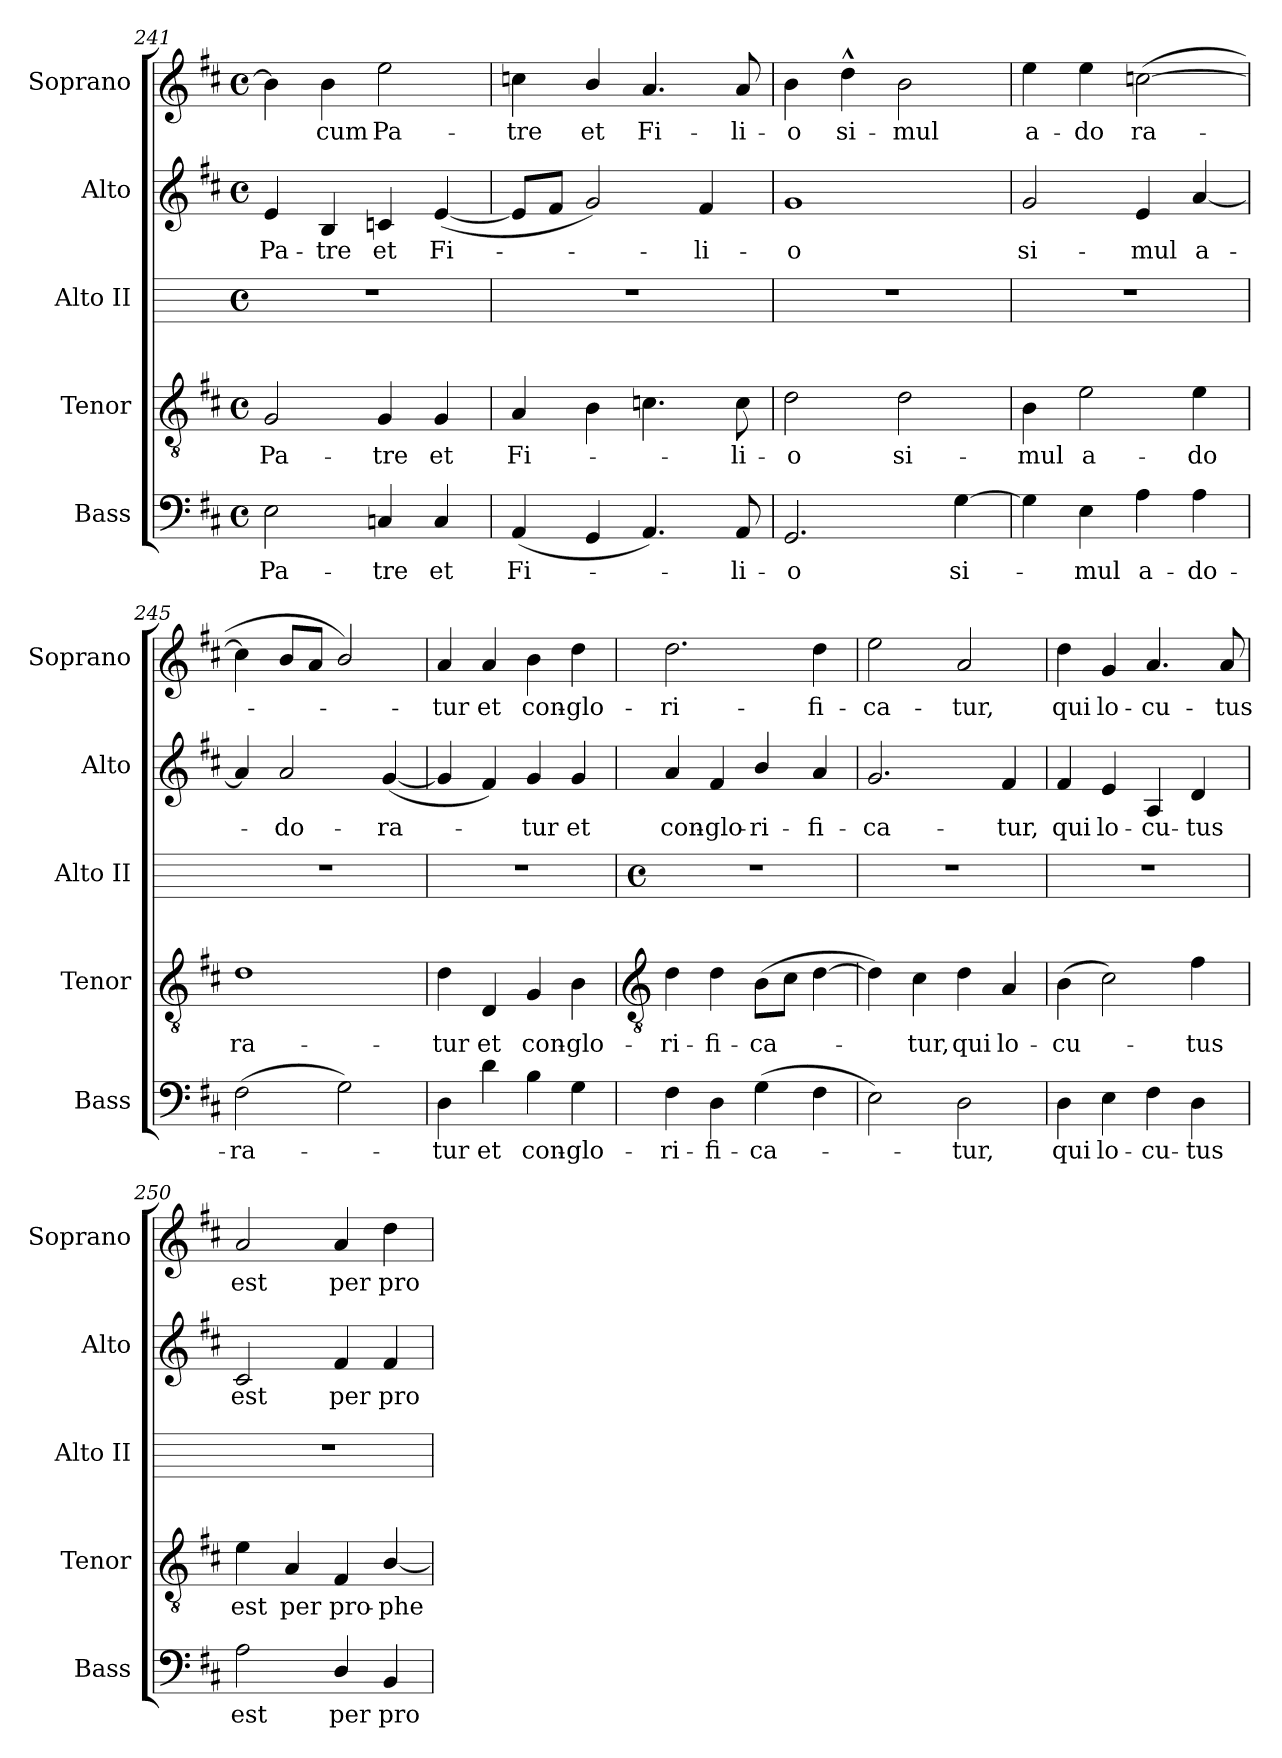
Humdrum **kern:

**kern	**text	**kern	**text	**kern	**kern	**text	**kern	**text
*part5	*part5	*part4	*part4	*part3	*part2	*part2	*part1	*part1
*staff5	*staff5	*staff4	*staff4	*staff3	*staff2	*staff2	*staff1	*staff1
*I"Bass	*	*I"Tenor	*	*I"Alto II	*I"Alto	*	*I"Soprano	*
*I'Bass	*	*I'Tenor	*	*I'Alto II	*I'Alto	*	*I'Soprano	*
*clefF4	*	*clefGv2	*	*	*clefG2	*	*clefG2	*
*k[f#c#]	*	*k[f#c#]	*	*	*k[f#c#]	*	*k[f#c#]	*
*D:	*	*D:	*	*	*D:	*	*D:	*
*M4/4	*	*M4/4	*	*M4/4	*M4/4	*	*M4/4	*
*met(c)	*	*met(c)	*	*met(c)	*met(c)	*	*met(c)	*
=241	=241	=241	=241	=241	=241	=241	=241	=241
!	!LO:LY:b	!	!LO:LY:b	!	!	!LO:LY:b	!	!
2E	Pa-	2G	Pa-	1r	4e	Pa-	4b]	.
!	!	!	!	!	!	!LO:LY:b	!	!LO:LY:b
.	.	.	.	.	4B	-tre	4b	cum
!	!LO:LY:b	!	!LO:LY:b	!	!	!LO:LY:b	!	!LO:LY:b
4Cn	-tre	4G	-tre	.	4cn	et	2ee	Pa-
!	!LO:LY:b	!	!LO:LY:b	!	!	!LO:LY:b	!	!
4C	et	4G	et	.	(<[4e	Fi-	.	.
=242	=242	=242	=242	=242	=242	=242	=242	=242
!	!LO:LY:b	!	!LO:LY:b	!	!	!	!	!LO:LY:b
(<4AA	Fi-	4A	Fi-	1r	8eL]	.	4ccn	-tre
.	.	.	.	.	8f#J	.	.	.
!	!	!	!	!	!	!	!	!LO:LY:b
4GG	.	4B	.	.	2g)	.	4b/	et
!	!	!	!	!	!	!	!	!LO:LY:b
4.AA)	.	4.cn	.	.	.	.	4.a	Fi-
!	!	!	!	!	!	!LO:LY:b	!	!
.	.	.	.	.	4f#	li-	.	.
!	!LO:LY:b	!	!LO:LY:b	!	!	!	!	!LO:LY:b
8AA	li-	8c	li-	.	.	.	8a	-li-
=243	=243	=243	=243	=243	=243	=243	=243	=243
!	!LO:LY:b	!	!LO:LY:b	!	!	!LO:LY:b	!	!LO:LY:b
2.GG	-o	2d	-o	1r	1g	-o	4b	-o
!	!	!	!	!	!	!	!	!LO:LY:b
.	.	.	.	.	.	.	4dd^^	si-
!	!	!	!LO:LY:b	!	!	!	!	!LO:LY:b
.	.	2d	si-	.	.	.	2b	-mul
!	!LO:LY:b	!	!	!	!	!	!	!
[4G	si-	.	.	.	.	.	.	.
=244	=244	=244	=244	=244	=244	=244	=244	=244
!	!	!	!LO:LY:b	!	!	!LO:LY:b	!	!LO:LY:b
4G\]	.	4B	-mul	1r	2g	si-	4ee	a-
!	!LO:LY:b	!	!LO:LY:b	!	!	!	!	!LO:LY:b
4E\	mul	2e	a-	.	.	.	4ee	-do
!	!LO:LY:b	!	!	!	!	!LO:LY:b	!	!LO:LY:b
4A\	a-	.	.	.	4e	-mul	(<[2ccn	ra-
!	!LO:LY:b	!	!LO:LY:b	!	!	!LO:LY:b	!	!
4A\	-do-	4e	-do	.	[4a	a-	.	.
=245	=245	=245	=245	=245	=245	=245	=245	=245
!	!LO:LY:b	!	!LO:LY:b	!	!	!	!	!
(>2F#\	-ra-	1d	ra-	1r	4a]	.	4cc]	.
!	!	!	!	!	!	!LO:LY:b	!	!
.	.	.	.	.	2a	do-	8bL	.
.	.	.	.	.	.	.	8aJ	.
2G\)	.	.	.	.	.	.	2b/)	.
!	!	!	!	!	!	!LO:LY:b	!	!
.	.	.	.	.	(<[4g	-ra-	.	.
=246	=246	=246	=246	=246	=246	=246	=246	=246
!	!LO:LY:b	!	!LO:LY:b	!	!	!	!	!LO:LY:b
4D\	tur	4d	-tur	1r	4g]	.	4a	tur
!	!LO:LY:b	!	!LO:LY:b	!	!	!	!	!LO:LY:b
4d\	et	4D	et	.	4f#)	.	4a	et
!	!LO:LY:b	!	!LO:LY:b	!	!	!LO:LY:b	!	!LO:LY:b
4B\	con-	4G	con-	.	4g	tur	4b	con-
!	!LO:LY:b	!	!LO:LY:b	!	!	!LO:LY:b	!	!LO:LY:b
4G	-glo-	4B	-glo-	.	4g	et	4dd	-glo-
!!LO:LB:g=z
=247	=247	=247	=247	=247	=247	=247	=247	=247
*	*	*clefGv2	*	*	*	*	*	*
*	*	*	*	*M4/4	*	*	*	*
*	*	*	*	*met(c)	*	*	*	*
!	!LO:LY:b	!	!LO:LY:b	!	!	!LO:LY:b	!	!LO:LY:b
4F#	-ri-	4d	-ri-	1r	4a	con-	2.dd	-ri-
!	!LO:LY:b	!	!LO:LY:b	!	!	!LO:LY:b	!	!
4D\	-fi-	4d	-fi-	.	4f#	-glo-	.	.
!	!LO:LY:b	!	!LO:LY:b	!	!	!LO:LY:b	!	!
(>4G\	-ca-	(>8BL	-ca-	.	4b/	-ri-	.	.
.	.	8c#J	.	.	.	.	.	.
!	!	!	!	!	!	!LO:LY:b	!	!LO:LY:b
4F#\	.	[4d	.	.	4a	-fi-	4dd	-fi-
=248	=248	=248	=248	=248	=248	=248	=248	=248
!	!	!	!	!	!	!LO:LY:b	!	!LO:LY:b
2E\)	.	4d])	.	1r	2.g	-ca-	2ee	-ca-
!	!	!	!LO:LY:b	!	!	!	!	!
.	.	4c#	tur,	.	.	.	.	.
!	!LO:LY:b	!	!LO:LY:b	!	!	!	!	!LO:LY:b
2D\	tur,	4d	qui	.	.	.	2a	-tur,
!	!	!	!LO:LY:b	!	!	!LO:LY:b	!	!
.	.	4A	lo-	.	4f#	-tur,	.	.
=249	=249	=249	=249	=249	=249	=249	=249	=249
!	!LO:LY:b	!	!LO:LY:b	!	!	!LO:LY:b	!	!LO:LY:b
4D\	qui	(>4B	-cu-	1r	4f#	qui	4dd	qui
!	!LO:LY:b	!	!	!	!	!LO:LY:b	!	!LO:LY:b
4E\	lo-	2c#)	.	.	4e	lo-	4g	lo-
!	!LO:LY:b	!	!	!	!	!LO:LY:b	!	!LO:LY:b
4F#\	-cu-	.	.	.	4A	-cu-	4.a	-cu-
!	!LO:LY:b	!	!LO:LY:b	!	!	!LO:LY:b	!	!
4D\	-tus	4f#	tus	.	4d	-tus	.	.
!	!	!	!	!	!	!	!	!LO:LY:b
.	.	.	.	.	.	.	8a	-tus
=250	=250	=250	=250	=250	=250	=250	=250	=250
!	!LO:LY:b	!	!LO:LY:b	!	!	!LO:LY:b	!	!LO:LY:b
2A	est	4e	est	1r	2c#	est	2a	est
!	!	!	!LO:LY:b	!	!	!	!	!
.	.	4A	per	.	.	.	.	.
!	!LO:LY:b	!	!LO:LY:b	!	!	!LO:LY:b	!	!LO:LY:b
4D/	per	4F#	pro-	.	4f#	per	4a	per
!	!LO:LY:b	!	!LO:LY:b	!	!	!LO:LY:b	!	!LO:LY:b
4BB	pro-	[4B/	-phe-	.	4f#	pro-	4dd	pro-
=	=	=	=	=	=	=	=	=
*-	*-	*-	*-	*-	*-	*-	*-	*-
